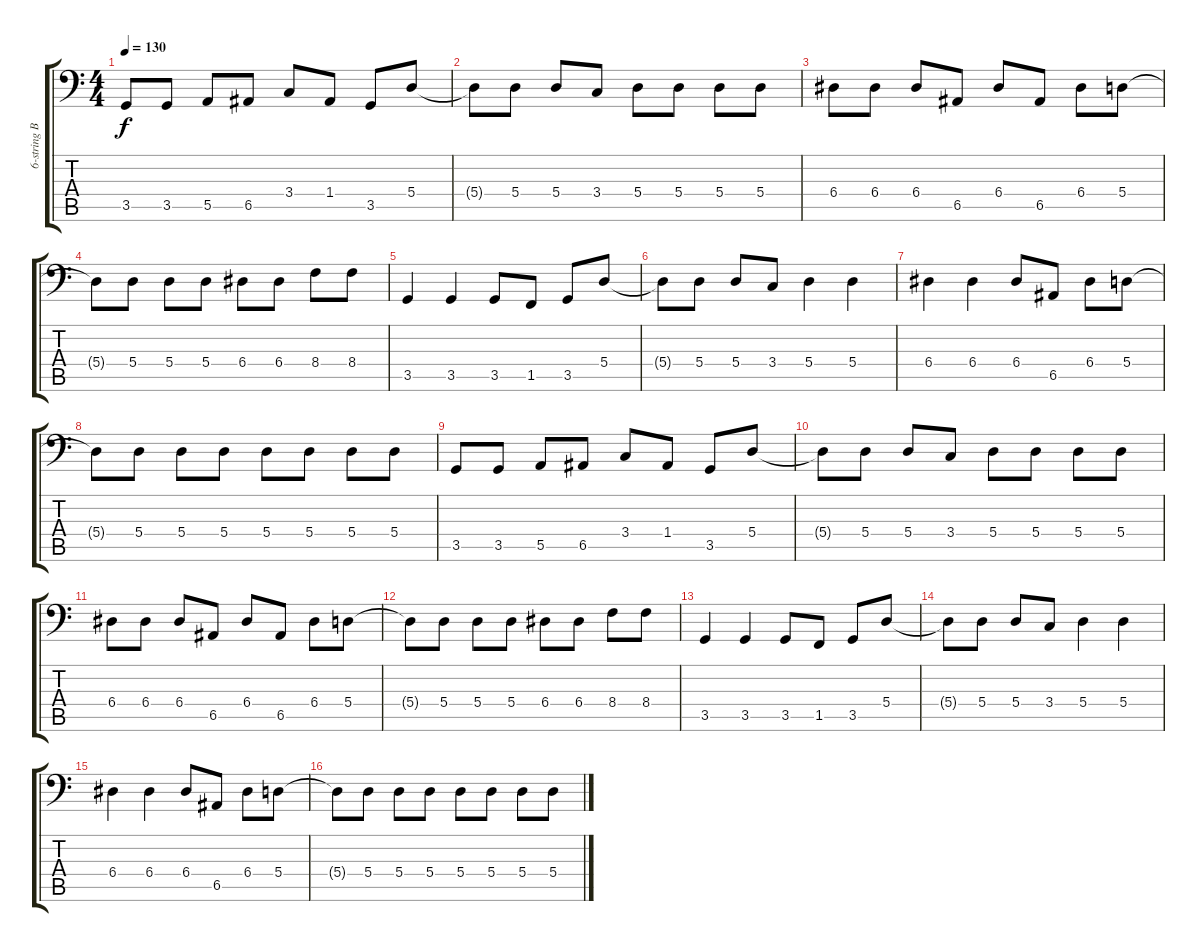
\track ("6-string Bass" "6-string B") {instrument electricbassfinger}
\staff {score tabs}
\tuning (C3 G2 D2 A1 E1 B0) {hide}
\ts (4 4)
\tempo 130
\clef f4
\ks c
3.5.8{dy f} 3.5.8 5.5.8 6.5.8 3.4.8 1.4.8 3.5.8 5.4.8 |
5.4{t}.8 5.4.8 5.4.8 3.4.8 5.4.8 5.4.8 5.4.8 5.4.8 |
6.4.8 6.4.8 6.4.8 6.5.8 6.4.8 6.5.8 6.4.8 5.4.8 |
5.4{t}.8 5.4.8 5.4.8 5.4.8 6.4.8 6.4.8 8.4.8 8.4.8 |
3.5.4 3.5.4 3.5.8 1.5.8 3.5.8 5.4.8 |
5.4{t}.8 5.4.8 5.4.8 3.4.8 5.4.4 5.4.4 |
6.4.4 6.4.4 6.4.8 6.5.8 6.4.8 5.4.8 |
5.4{t}.8 5.4.8 5.4.8 5.4.8 5.4.8 5.4.8 5.4.8 5.4.8 |
3.5.8 3.5.8 5.5.8 6.5.8 3.4.8 1.4.8 3.5.8 5.4.8 |
5.4{t}.8 5.4.8 5.4.8 3.4.8 5.4.8 5.4.8 5.4.8 5.4.8 |
6.4.8 6.4.8 6.4.8 6.5.8 6.4.8 6.5.8 6.4.8 5.4.8 |
5.4{t}.8 5.4.8 5.4.8 5.4.8 6.4.8 6.4.8 8.4.8 8.4.8 |
3.5.4 3.5.4 3.5.8 1.5.8 3.5.8 5.4.8 |
5.4{t}.8 5.4.8 5.4.8 3.4.8 5.4.4 5.4.4 |
6.4.4 6.4.4 6.4.8 6.5.8 6.4.8 5.4.8 |
5.4{t}.8 5.4.8 5.4.8 5.4.8 5.4.8 5.4.8 5.4.8 5.4.8
